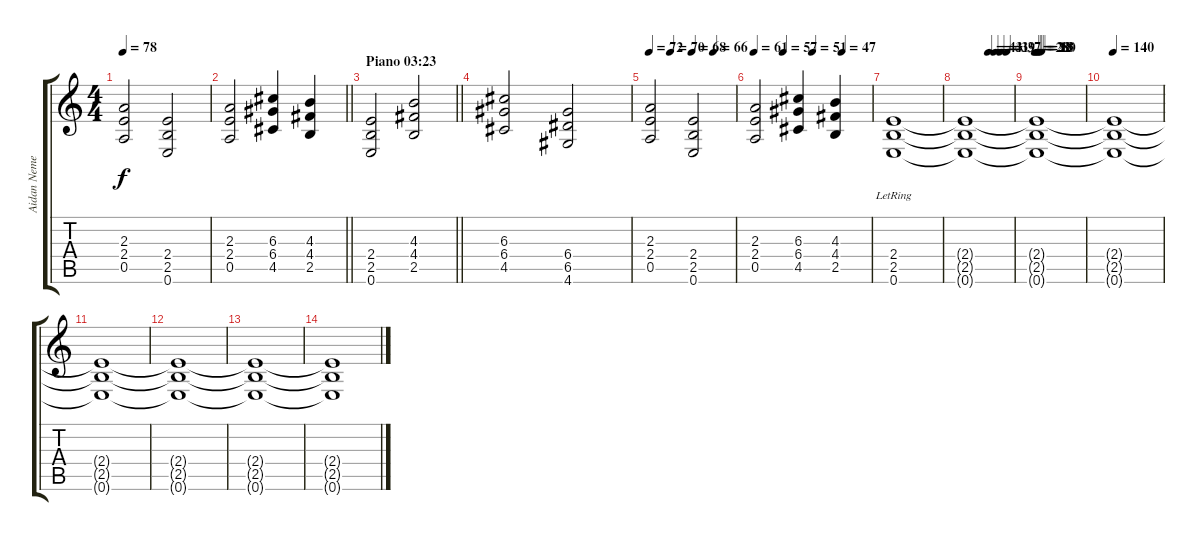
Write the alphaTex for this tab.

\track ("Aidan Nemeth" "Aidan Neme") {instrument overdrivenguitar}
\staff {score tabs}
\tuning (E4 B3 G3 D3 A2 E2) {hide}
\ts (4 4)
\tempo 78
\clef g2
\ks c
(2.3 2.4 0.5).2{dy f} (2.4 2.5 0.6).2 |
\barLineRight lightlight
(2.3 2.4 0.5).2 (6.3 6.4 4.5).4 (4.3 4.4 2.5).4 |
\section ("" "Piano 03:23")
\barLineRight lightlight
(2.4 2.5 0.6).2 (4.3 4.4 2.5).2 |
\section ("" "")
(6.3 6.4 4.5).2 (6.4 6.5 4.6).2 |
\tempo 72
\tempo (70 0.25)
\tempo (68 0.5)
\tempo (66 0.75)
(2.3 2.4 0.5).2 (2.4 2.5 0.6).2 |
\tempo 61
\tempo (57 0.25)
\tempo (51 0.5)
\tempo (47 0.75)
(2.3 2.4 0.5).2 (6.3 6.4 4.5).4 (4.3 4.4 2.5).4 |
(2.4{lr} 2.5 0.6).1{instrument overdrivenguitar} |
\tempo (43 0.5)
\tempo (41 0.625)
\tempo (39 0.75)
\tempo (37 0.875)
(2.4{t} 2.5{t} 0.6{t}).1 |
\tempo 28
\tempo (22 0.03125)
\tempo (18 0.0625)
\tempo (13 0.09375)
\tempo (80 0.125)
(2.4{t} 2.5{t} 0.6{t}).1 |
\tempo 140
(2.4{t} 2.5{t} 0.6{t}).1 |
(2.4{t} 2.5{t} 0.6{t}).1 |
(2.4{t} 2.5{t} 0.6{t}).1 |
(2.4{t} 2.5{t} 0.6{t}).1 |
(2.4{t} 2.5{t} 0.6{t}).1
